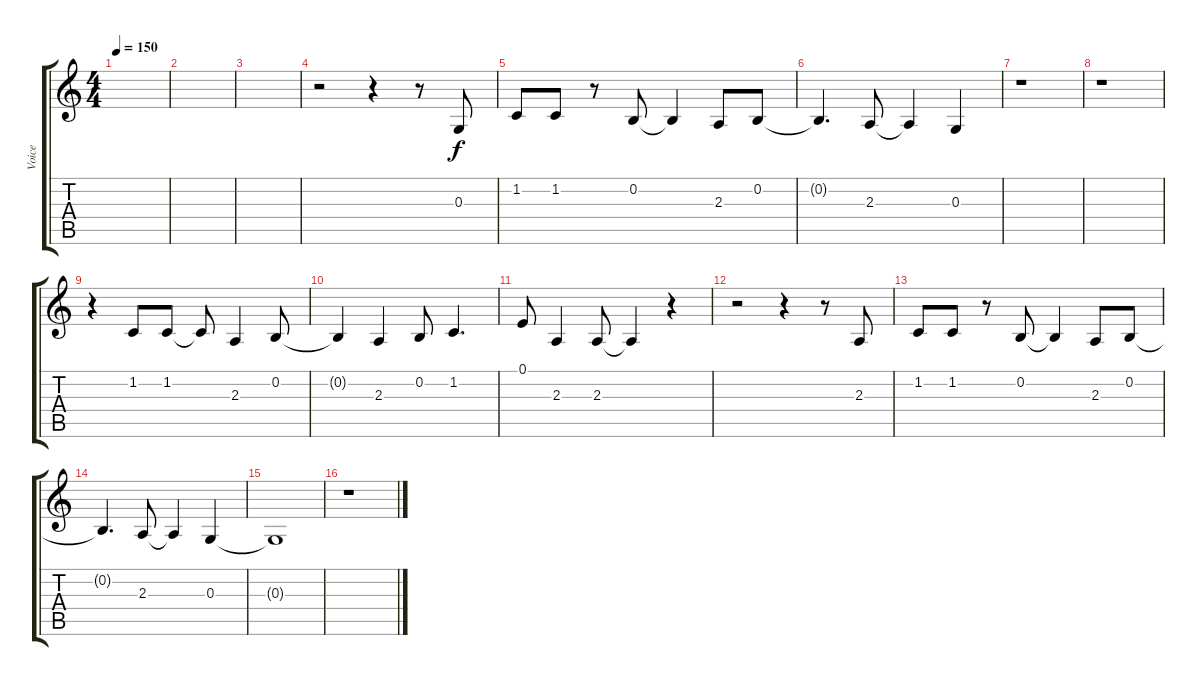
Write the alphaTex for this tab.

\track ("Voice" "Voice") {instrument lead6voice}
\staff {score tabs}
\tuning (E4 B3 G3 D3 A2 E2) {hide}
\ts (4 4)
\tempo 150
\clef g2
\ks c
|
|
|
r.2 r.4 r.8 0.3.8 |
1.2.8 1.2.8 r.8 0.2.8 0.2{t}.4 2.3.8 0.2.8 |
0.2{t}.4{d} 2.3.8 2.3{t}.4 0.3.4 |
r.1 |
r.1 |
r.4 1.2.8 1.2.8 1.2{t}.8 2.3.4 0.2.8 |
0.2{t}.4 2.3.4 0.2.8 1.2.4{d} |
0.1.8 2.3.4 2.3.8 2.3{t}.4 r.4 |
r.2 r.4 r.8 2.3.8 |
1.2.8 1.2.8 r.8 0.2.8 0.2{t}.4 2.3.8 0.2.8 |
0.2{t}.4{d} 2.3.8 2.3{t}.4 0.3.4 |
0.3{t}.1 |
r.1
